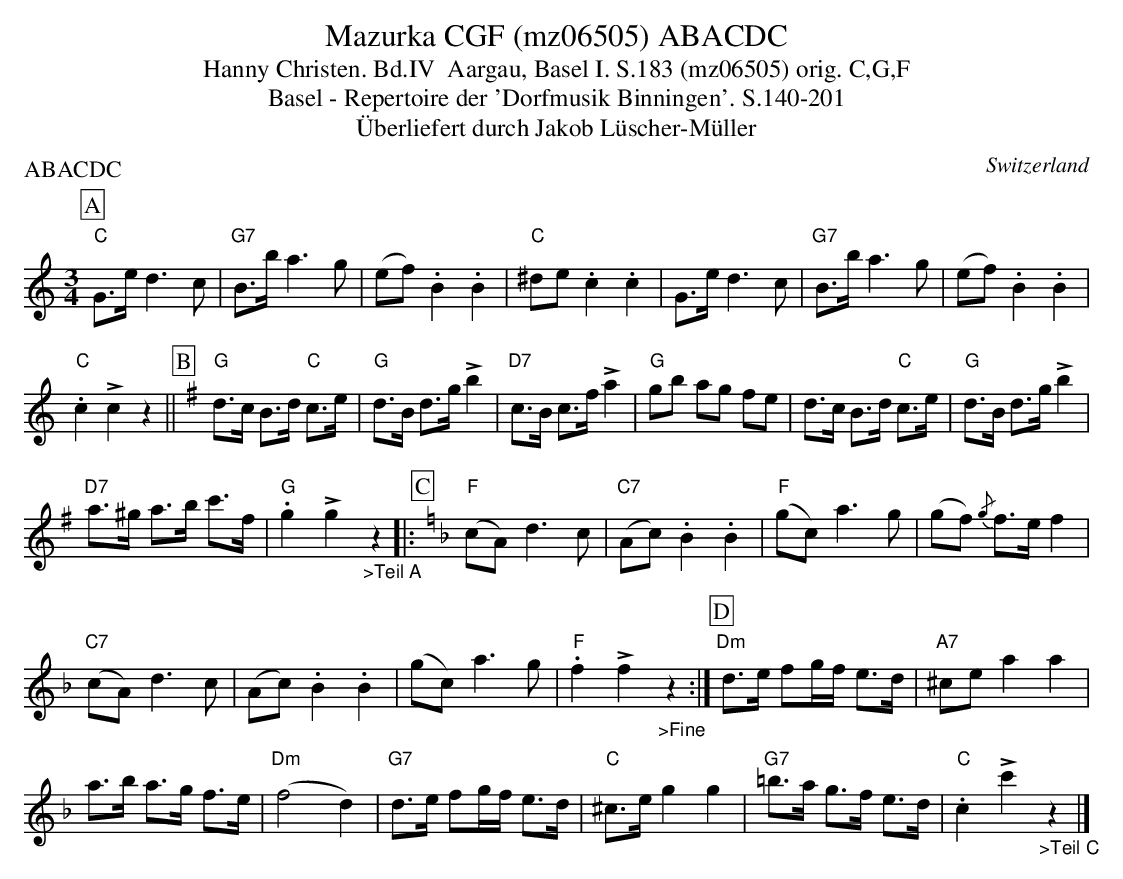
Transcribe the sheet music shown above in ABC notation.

X:1
T:Mazurka CGF (mz06505) ABACDC
T:Hanny Christen. Bd.IV  Aargau, Basel I. S.183 (mz06505) orig. C,G,F
T: Basel - Repertoire der 'Dorfmusik Binningen'. S.140-201
T:Überliefert durch Jakob Lüscher-Müller
P:ABACDC
M:3/4
L:1/8
O:Switzerland
K:C major
[P:A] "C"G>e d3c | "G7"B>ba3g | (ef).B2.B2 | "C"^de.c2.c2 | G>e d3c | "G7"B>ba3g | (ef).B2.B2 |
"C".c2!>!c2 z2 || [P:B] [K:G] "G"d>c B>d "C"c>e | "G"d>B d>g !>!b2 | "D7"c>B c>f!>!a2 | "G"gb ag fe | d>c B>d "C"c>e | "G"d>B d>g !>!b2 |
"D7"a>^g a>b c'>f | "G".g2!>!g2"_>Teil A"z2 |: [P:C] [K:F] ("F"cA)d3c | ("C7"Ac) .B2.B2 | ("F"gc) a3g | (gf) {/g}f>ef2 |
("C7"cA)d3c | (Ac) .B2.B2 | (gc) a3g | "F".f2!>!f2"_>Fine"z2 :| [P:D] "Dm"d>e fg/f/ e>d | "A7"^cea2a2 |
a>b a>g f>e | ("Dm"f4d2) | "G7"d>e fg/f/ e>d | "C"^c>eg2g2 | "G7"=b>a g>f e>d | ."C"c2!>!c'2 "_>Teil C"z2 |]
